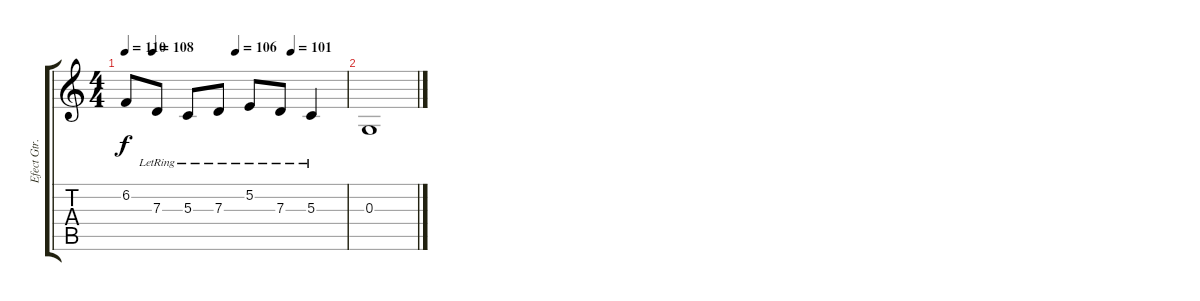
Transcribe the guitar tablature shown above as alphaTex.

\track ("Efect Gtr. 1" "Efect Gtr.") {instrument fx7echoes}
\staff {score tabs}
\tuning (E4 B3 G3 D3 A2 E2) {hide}
\ts (4 4)
\tempo 110
\tempo (108 0.125)
\tempo (106 0.5)
\tempo (101 0.75)
\clef g2
\ks c
6.2{t}.8{dy f} 7.3{lr}.8 5.3{lr}.8 7.3{lr}.8 5.2{lr}.8 7.3{lr}.8 5.3{lr}.4 |
0.3.1
